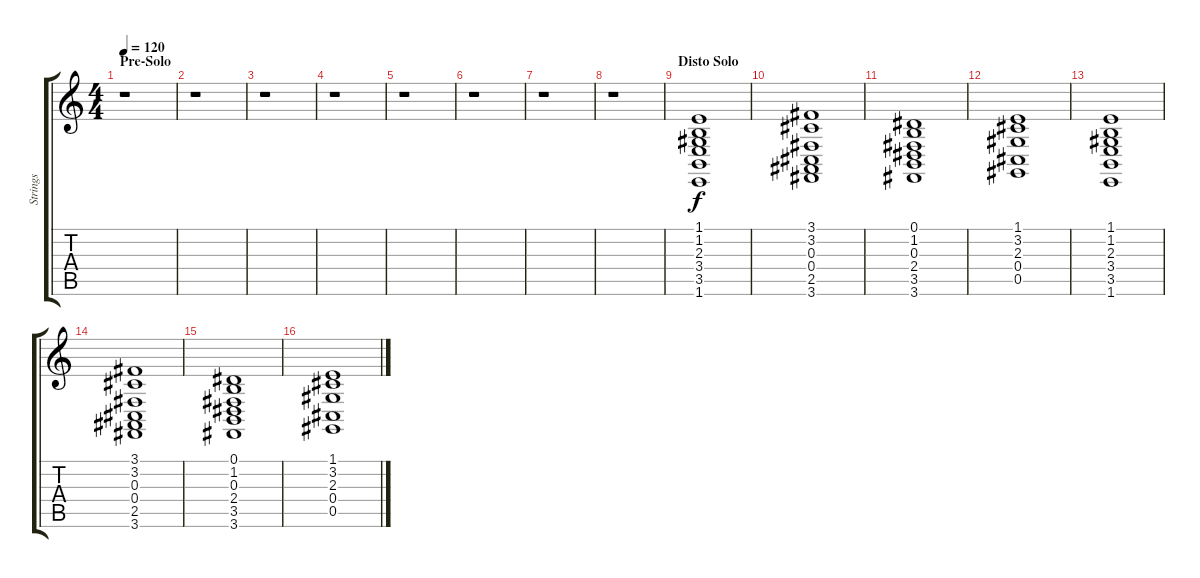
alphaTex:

\track ("Strings" "Strings") {instrument synthstrings1}
\staff {score tabs}
\tuning (Eb4 Bb3 Gb3 Db3 Ab2 Eb2) {hide}
\ts (4 4)
\section ("" "Pre-Solo")
\tempo 120
\clef g2
\ks c
r.1{dy ff} |
r.1 |
r.1 |
r.1 |
r.1 |
r.1 |
r.1 |
r.1 |
\section ("" "Disto Solo")
(1.1 1.2 2.3 3.4 3.5 1.6).1{dy f volume 10} |
(3.1 3.2 0.3 0.4 2.5 3.6).1 |
(0.1 1.2 0.3 2.4 3.5 3.6).1 |
(1.1 3.2 2.3 0.4 0.5).1 |
(1.1 1.2 2.3 3.4 3.5 1.6).1 |
(3.1 3.2 0.3 0.4 2.5 3.6).1 |
(0.1 1.2 0.3 2.4 3.5 3.6).1 |
(1.1 3.2 2.3 0.4 0.5).1
